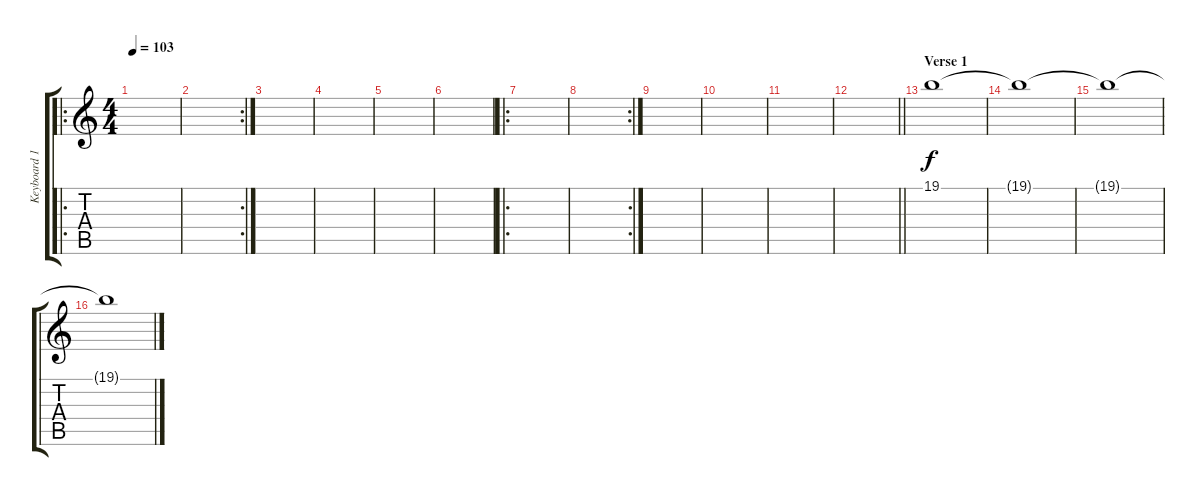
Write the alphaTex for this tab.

\track ("Keyboard 1" "Keyboard 1") {instrument xylophone}
\staff {score tabs}
\tuning (E4 B3 G3 D3 A2 E2) {hide}
\ro
\ts (4 4)
\tempo 103
\clef g2
\ks c
|
\rc 2
|
|
|
|
|
\ro
|
\rc 2
|
|
|
|
\barLineRight lightlight
|
\section ("" "Verse 1")
19.1.1 |
19.1{t}.1 |
19.1{t}.1 |
19.1{t}.1
